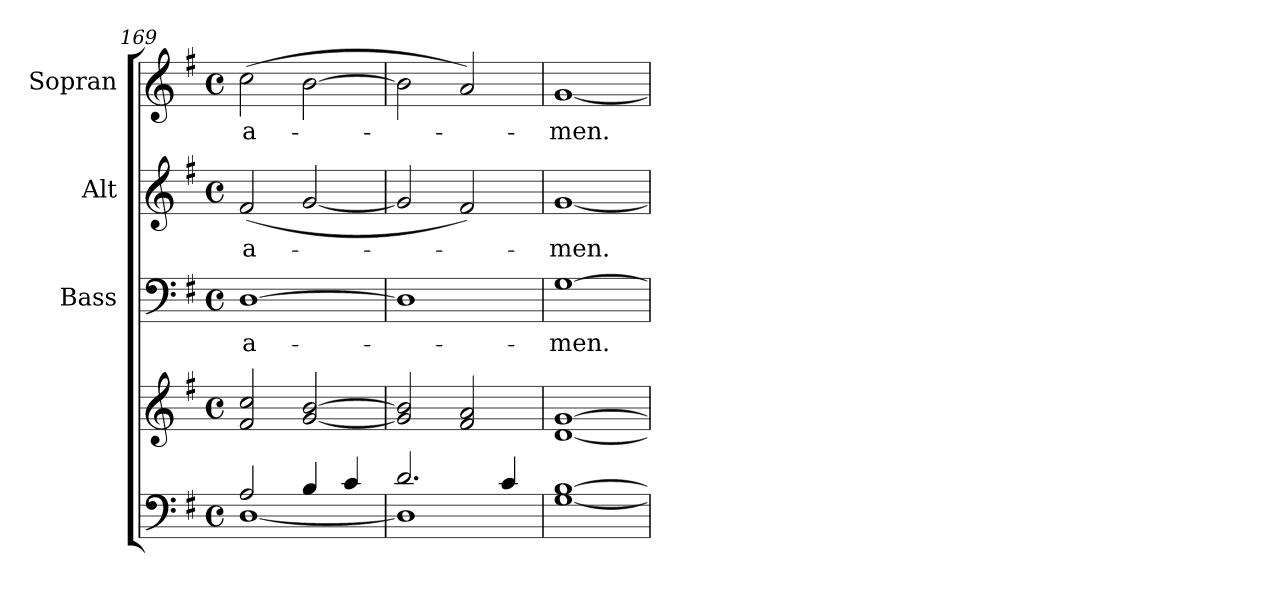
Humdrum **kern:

**kern	**kern	**kern	**text	**kern	**text	**kern	**text
*part4	*part4	*part3	*part3	*part2	*part2	*part1	*part1
*staff5	*staff4	*staff3	*staff3	*staff2	*staff2	*staff1	*staff1
*	*	*I"Bass	*	*I"Alt	*	*I"Sopran	*
*	*	*I'B.	*	*I'A.	*	*I'S.	*
*clefF4	*clefG2	*clefF4	*	*clefG2	*	*clefG2	*
*k[f#]	*k[f#]	*k[f#]	*	*k[f#]	*	*k[f#]	*
*G:	*G:	*G:	*	*G:	*	*G:	*
*M4/4	*M4/4	*M4/4	*	*M4/4	*	*M4/4	*
*met(c)	*met(c)	*met(c)	*	*met(c)	*	*met(c)	*
=169	=169	=169	=169	=169	=169	=169	=169
*^	*	*	*	*	*	*	*
!	!	!	!	!LO:LY:b	!	!LO:LY:b	!	!LO:LY:b
2A/	[<1D	2f#/ 2cc/	[1D	a-	(<2f#/	a-	(>2cc\	a-
4B/	.	[2g/ [2b/	.	.	[2g/	.	[2b\	.
4c/	.	.	.	.	.	.	.	.
=170	=170	=170	=170	=170	=170	=170	=170	=170
2.d/	1D]	2g/] 2b/]	1D]	.	2g/]	.	2b\]	.
.	.	2f#/ 2a/	.	.	2f#/)	.	2a/)	.
4c/	.	.	.	.	.	.	.	.
*v	*v	*	*	*	*	*	*	*
=171	=171	=171	=171	=171	=171	=171	=171
!	!	!	!LO:LY:b	!	!LO:LY:b	!	!LO:LY:b
[1G [1B	[1d [1g	[1G	-men.	[1g	-men.	[1g	-men.
=	=	=	=	=	=	=	=
*-	*-	*-	*-	*-	*-	*-	*-
